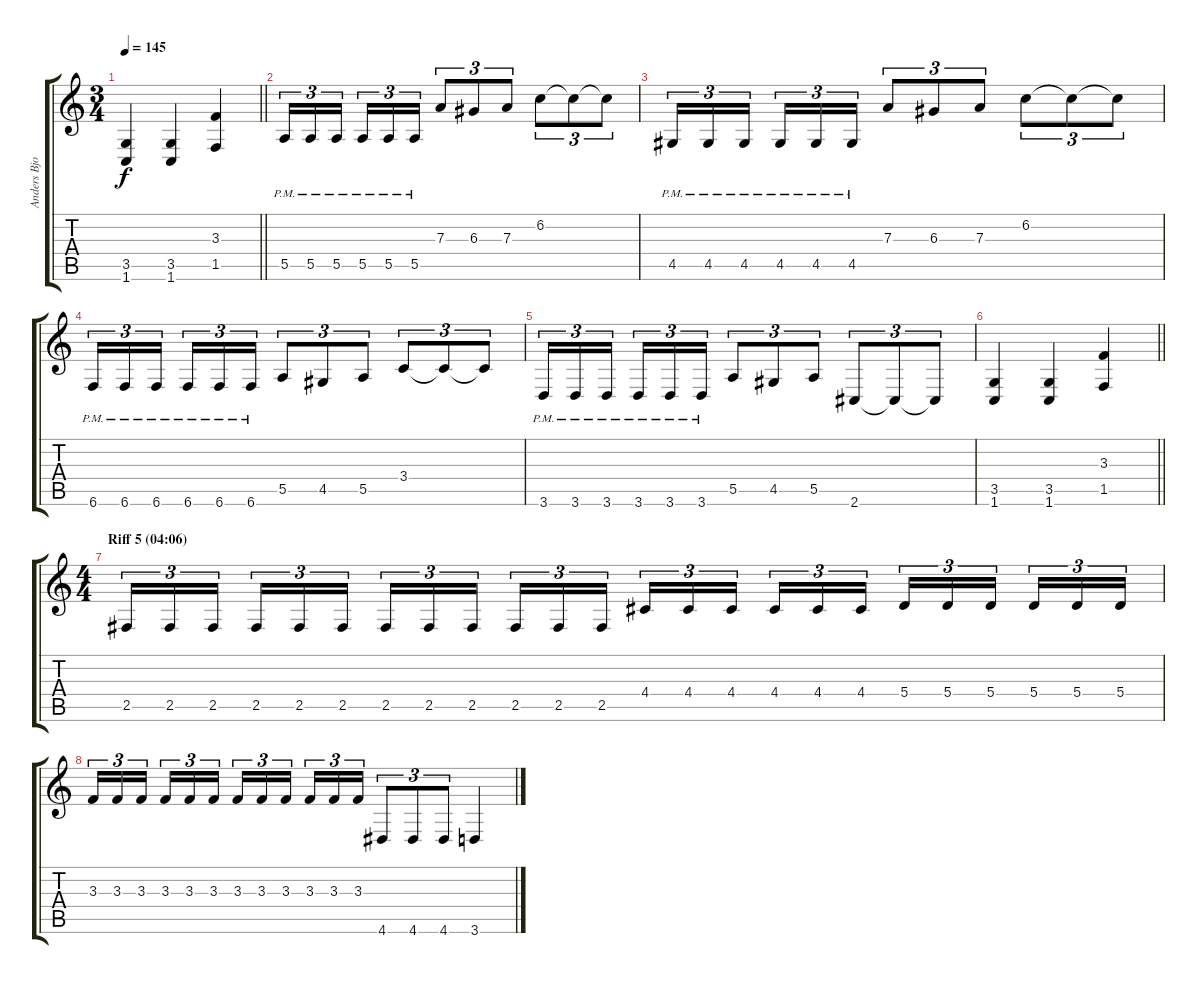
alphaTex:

\track ("Anders Bjorler" "Anders Bjo") {instrument distortionguitar}
\staff {score tabs}
\tuning (B3 Gb3 D3 A2 E2 B1) {hide}
\ts (3 4)
\tempo 145
\clef g2
\barLineRight lightlight
\ks c
(3.5 1.6).4{dy f} (3.5 1.6).4 (3.3 1.5).4 |
\section ("" "")
5.5{pm}.16{tu (3 2)} 5.5{pm}.16{tu (3 2)} 5.5{pm}.16{tu (3 2) beam splitsecondary} 5.5{pm}.16{tu (3 2)} 5.5{pm}.16{tu (3 2)} 5.5{pm}.16{tu (3 2)} 7.3.8{tu (3 2)} 6.3.8{tu (3 2)} 7.3.8{tu (3 2)} 6.2.8{tu (3 2)} 6.2{t}.8{tu (3 2)} 6.2{t}.8{tu (3 2)} |
4.5{pm}.16{tu (3 2)} 4.5{pm}.16{tu (3 2)} 4.5{pm}.16{tu (3 2) beam splitsecondary} 4.5{pm}.16{tu (3 2)} 4.5{pm}.16{tu (3 2)} 4.5{pm}.16{tu (3 2)} 7.3.8{tu (3 2)} 6.3.8{tu (3 2)} 7.3.8{tu (3 2)} 6.2.8{tu (3 2)} 6.2{t}.8{tu (3 2)} 6.2{t}.8{tu (3 2)} |
6.6{pm}.16{tu (3 2)} 6.6{pm}.16{tu (3 2)} 6.6{pm}.16{tu (3 2) beam splitsecondary} 6.6{pm}.16{tu (3 2)} 6.6{pm}.16{tu (3 2)} 6.6{pm}.16{tu (3 2)} 5.5.8{tu (3 2)} 4.5.8{tu (3 2)} 5.5.8{tu (3 2)} 3.4.8{tu (3 2)} 3.4{t}.8{tu (3 2)} 3.4{t}.8{tu (3 2)} |
3.6{pm}.16{tu (3 2)} 3.6{pm}.16{tu (3 2)} 3.6{pm}.16{tu (3 2) beam splitsecondary} 3.6{pm}.16{tu (3 2)} 3.6{pm}.16{tu (3 2)} 3.6{pm}.16{tu (3 2)} 5.5.8{tu (3 2)} 4.5.8{tu (3 2)} 5.5.8{tu (3 2)} 2.6.8{tu (3 2)} 2.6{t}.8{tu (3 2)} 2.6{t}.8{tu (3 2)} |
\barLineRight lightlight
(3.5 1.6).4 (3.5 1.6).4 (3.3 1.5).4 |
\ts (4 4)
\section ("" "Riff 5 (04:06)")
2.5.16{tu (3 2)} 2.5.16{tu (3 2)} 2.5.16{tu (3 2) beam splitsecondary} 2.5.16{tu (3 2)} 2.5.16{tu (3 2)} 2.5.16{tu (3 2)} 2.5.16{tu (3 2)} 2.5.16{tu (3 2)} 2.5.16{tu (3 2) beam splitsecondary} 2.5.16{tu (3 2)} 2.5.16{tu (3 2)} 2.5.16{tu (3 2)} 4.4.16{tu (3 2)} 4.4.16{tu (3 2)} 4.4.16{tu (3 2) beam splitsecondary} 4.4.16{tu (3 2)} 4.4.16{tu (3 2)} 4.4.16{tu (3 2)} 5.4.16{tu (3 2)} 5.4.16{tu (3 2)} 5.4.16{tu (3 2) beam splitsecondary} 5.4.16{tu (3 2)} 5.4.16{tu (3 2)} 5.4.16{tu (3 2)} |
3.3.16{tu (3 2)} 3.3.16{tu (3 2)} 3.3.16{tu (3 2) beam splitsecondary} 3.3.16{tu (3 2)} 3.3.16{tu (3 2)} 3.3.16{tu (3 2)} 3.3.16{tu (3 2)} 3.3.16{tu (3 2)} 3.3.16{tu (3 2) beam splitsecondary} 3.3.16{tu (3 2)} 3.3.16{tu (3 2)} 3.3.16{tu (3 2)} 4.6.8{tu (3 2)} 4.6.8{tu (3 2)} 4.6.8{tu (3 2)} 3.6.4
